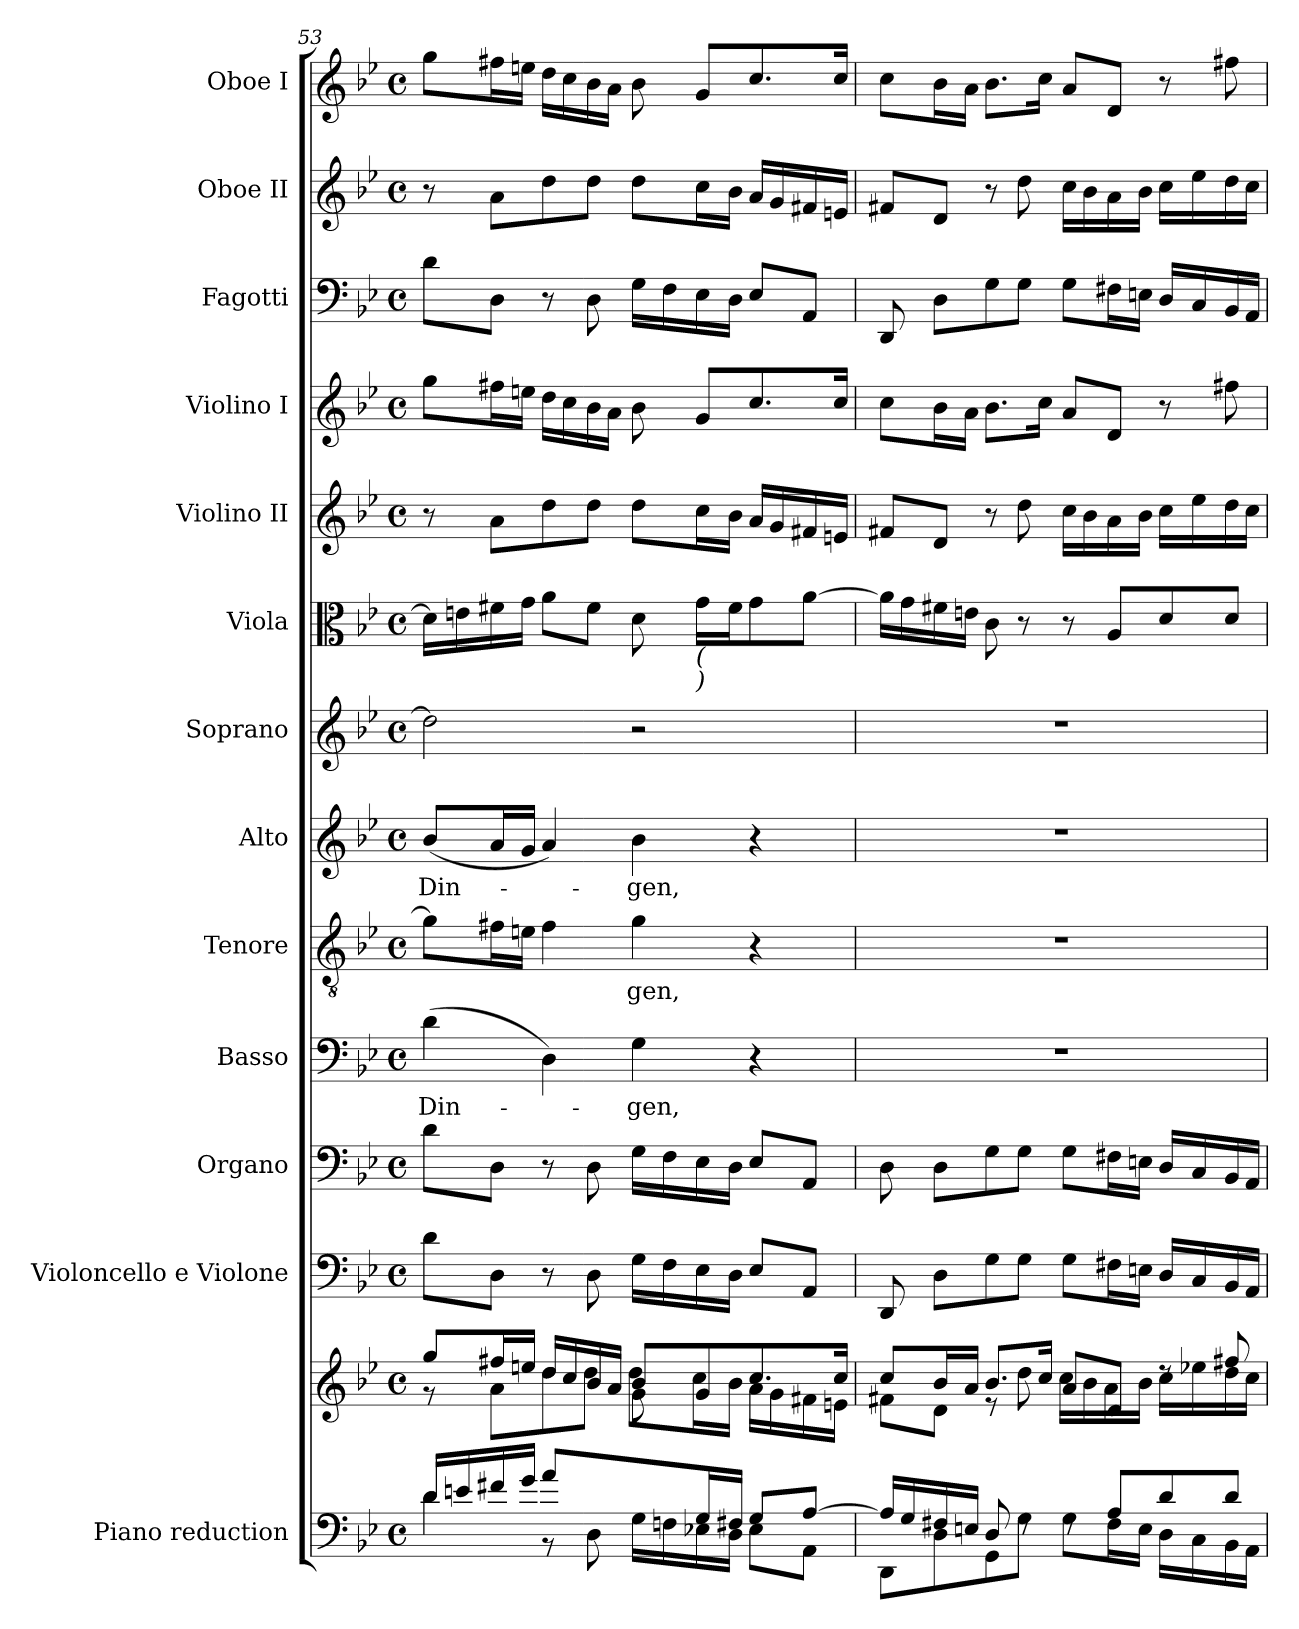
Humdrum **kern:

**kern	**kern	**kern	**kern	**kern	**text	**kern	**text	**kern	**text	**kern	**kern	**kern	**kern	**kern	**kern	**kern
*part13	*part13	*part12	*part11	*part10	*part10	*part9	*part9	*part8	*part8	*part7	*part6	*part5	*part4	*part3	*part2	*part1
*staff14	*staff13	*staff12	*staff11	*staff10	*staff10	*staff9	*staff9	*staff8	*staff8	*staff7	*staff6	*staff5	*staff4	*staff3	*staff2	*staff1
*I"Piano reduction	*	*I"Violoncello  e Violone	*I"Organo	*I"Basso	*	*I"Tenore	*	*I"Alto	*	*I"Soprano	*I"Viola	*I"Violino II	*I"Violino I	*I"Fagotti	*I"Oboe II	*I"Oboe I
*I'Pno	*	*	*	*	*	*	*	*	*	*	*	*	*	*	*I'Ob	*I'Ob
!!LO:PB:g=z
*clefF4	*clefG2	*clefF4	*clefF4	*clefF4	*	*clefGv2	*	*clefG2	*	*clefG2	*clefC3	*clefG2	*clefG2	*clefF4	*clefG2	*clefG2
*k[b-e-]	*k[b-e-]	*k[b-e-]	*k[b-e-]	*k[b-e-]	*	*k[b-e-]	*	*k[b-e-]	*	*k[b-e-]	*k[b-e-]	*k[b-e-]	*k[b-e-]	*k[b-e-]	*k[b-e-]	*k[b-e-]
*M4/4	*M4/4	*M4/4	*M4/4	*M4/4	*	*M4/4	*	*M4/4	*	*M4/4	*M4/4	*M4/4	*M4/4	*M4/4	*M4/4	*M4/4
*met(c)	*met(c)	*met(c)	*met(c)	*met(c)	*	*met(c)	*	*met(c)	*	*met(c)	*met(c)	*met(c)	*met(c)	*met(c)	*met(c)	*met(c)
=53	=53	=53	=53	=53	=53	=53	=53	=53	=53	=53	=53	=53	=53	=53	=53	=53
*^	*^	*	*	*	*	*	*	*	*	*	*	*	*	*	*	*
*	*	*	*^	*	*	*	*	*	*	*	*	*	*	*	*	*	*	*
!	!	!	!	!	!	!	!	!LO:LY:b	!	!	!	!LO:LY:b	!	!	!	!	!	!	!
16d/LL	4d\	8gg/L	8r	4.ryy	8d\L	8d\L	(>4d\	Din-	8g\L]	.	(<8b-/L	Din-	2dd\]	16d\LL]	8r	8gg\L	8d\L	8r	8gg\L
16en/	.	.	.	.	.	.	.	.	.	.	.	.	.	16en\	.	.	.	.	.
16f#X/	.	16ff#X/L	8a\L	.	8D\J	8D\J	.	.	16f#X\L	.	16a/L	.	.	16f#X\	8a\L	16ff#X\L	8D\J	8a\L	16ff#X\L
16g/JJ	.	16een/JJ	.	.	.	.	.	.	16en\JJ	.	16g/JJ	.	.	16g\JJ	.	16een\JJ	.	.	16een\JJ
8a/L	8r	16dd/LL	8dd\	.	8r	8r	4D\)	.	4f#\	.	4a/)	.	.	8a\L	8dd\	16dd\LL	8r	8dd\	16dd\LL
.	.	16cc/	.	.	.	.	.	.	.	.	.	.	.	.	.	16cc\	.	.	16cc\
4ryy	8D\	16b-/	8dd\J	8f#X\J	8D\	8D\	.	.	.	.	.	.	.	8f#\J	8dd\J	16b-\	8D\	8dd\J	16b-\
.	.	16a/JJ	.	.	.	.	.	.	.	.	.	.	.	.	.	16a\JJ	.	.	16a\JJ
!	!	!	!	!	!	!	!	!LO:LY:b	!	!LO:LY:b	!	!LO:LY:b	!	!	!	!	!	!	!
.	16G\LL	8b-/L	8dd\L	8g\L	16G\LL	16G\LL	4G\	-gen,	4g\	-gen,	4b-\	-gen,	2r	8d\	8dd\L	8b-\	16G\LL	8dd\L	8b-\
.	16Fn\	.	.	.	16F\	16F\	.	.	.	.	.	.	.	.	.	.	16F\	.	.
!	!	!	!	!	!	!	!	!	!	!	!	!	!	!LO:TX:b:i:t=(	!	!	!	!	!
!	!	!	!	!	!	!	!	!	!	!	!	!	!	!LO:TX:b:i:t=)	!	!	!	!	!
16G/L	16E-X\	8g/	16cc\L	4.ryy	16E-\	16E-\	.	.	.	.	.	.	.	16g\LL	16cc\L	8g/L	16E-\	16cc\L	8g/L
16F#X/JJ	16D\JJ	.	16b-\JJ	.	16D\JJ	16D\JJ	.	.	.	.	.	.	.	16f#\J	16b-\JJ	.	16D\JJ	16b-\JJ	.
8G/L	8E-\L	8.cc/	16a\LL	.	8E-/L	8E-/L	4r	.	4r	.	4r	.	.	8g\	16a/LL	8.cc/	8E-/L	16a/LL	8.cc/
.	.	.	16g\	.	.	.	.	.	.	.	.	.	.	.	16g/	.	.	16g/	.
[8A/J	8AA\J	.	16f#X\	.	8AA/J	8AA/J	.	.	.	.	.	.	.	[8a\J	16f#X/	.	8AA/J	16f#X/	.
.	.	16cc/Jk	16en\JJ	.	.	.	.	.	.	.	.	.	.	.	16en/JJ	16cc/Jk	.	16en/JJ	16cc/Jk
*	*	*	*v	*v	*	*	*	*	*	*	*	*	*	*	*	*	*	*	*
=54	=54	=54	=54	=54	=54	=54	=54	=54	=54	=54	=54	=54	=54	=54	=54	=54	=54	=54
16A/LL]	8DD\L	8cc/L	8f#X\L	8DD/	8D\	1r	.	1r	.	1r	.	1r	16a\LL]	8f#X/L	8cc\L	8DD/	8f#X/L	8cc\L
16G/	.	.	.	.	.	.	.	.	.	.	.	.	16g\	.	.	.	.	.
16F#X/	8D\	16b-/L	8d\J	8D\L	8D\L	.	.	.	.	.	.	.	16f#X\	8d/J	16b-\L	8D\L	8d/J	16b-\L
16En/JJ	.	16a/JJ	.	.	.	.	.	.	.	.	.	.	16en\JJ	.	16a\JJ	.	.	16a\JJ
8D/	8GG\	8.b-/L	8r	8G\	8G\	.	.	.	.	.	.	.	8c\	8r	8.b-\L	8G\	8r	8.b-\L
8rF	8G\J	.	8dd\	8G\J	8G\J	.	.	.	.	.	.	.	8r	8dd\	.	8G\J	8dd\	.
.	.	16cc/Jk	.	.	.	.	.	.	.	.	.	.	.	.	16cc\Jk	.	.	16cc\Jk
8rF	8G\L	8a/L	16cc\LL	8G\L	8G\L	.	.	.	.	.	.	.	8r	16cc\LL	8a/L	8G\L	16cc\LL	8a/L
.	.	.	16b-\	.	.	.	.	.	.	.	.	.	.	16b-\	.	.	16b-\	.
8A/L	16F#\L	8d/J	16a\	16F#X\L	16F#X\L	.	.	.	.	.	.	.	8A/L	16a\	8d/J	16F#X\L	16a\	8d/J
.	16E\JJ	.	16b-\JJ	16En\JJ	16En\JJ	.	.	.	.	.	.	.	.	16b-\JJ	.	16En\JJ	16b-\JJ	.
8d/	16D\LL	8rdd	16cc\LL	16D/LL	16D/LL	.	.	.	.	.	.	.	8d/	16cc\LL	8r	16D/LL	16cc\LL	8r
.	16C\	.	16ee-X\	16C/	16C/	.	.	.	.	.	.	.	.	16ee-\	.	16C/	16ee-\	.
8d/J	16BB-\	8ff#X/	16dd\	16BB-/	16BB-/	.	.	.	.	.	.	.	8d/J	16dd\	8ff#X\	16BB-/	16dd\	8ff#X\
.	16AA\JJ	.	16cc\JJ	16AA/JJ	16AA/JJ	.	.	.	.	.	.	.	.	16cc\JJ	.	16AA/JJ	16cc\JJ	.
*v	*v	*	*	*	*	*	*	*	*	*	*	*	*	*	*	*	*	*
*	*v	*v	*	*	*	*	*	*	*	*	*	*	*	*	*	*	*
=	=	=	=	=	=	=	=	=	=	=	=	=	=	=	=	=
*-	*-	*-	*-	*-	*-	*-	*-	*-	*-	*-	*-	*-	*-	*-	*-	*-
